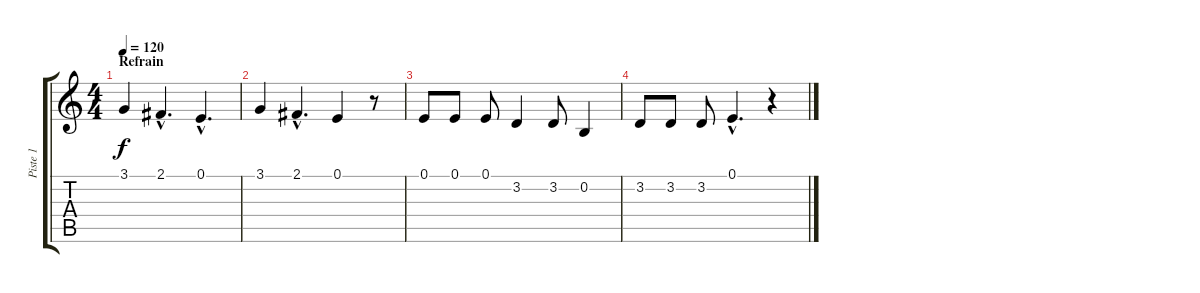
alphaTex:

\track ("Piste 1" "Piste 1") {instrument lead6voice}
\staff {score tabs}
\tuning (E4 B3 G3 D3 A2 E2) {hide}
\ts (4 4)
\section ("" "Refrain")
\tempo 120
\clef g2
\ks c
3.1.4{dy f} 2.1{hac}.4{d} 0.1{hac}.4{d} |
3.1.4 2.1{hac}.4{d} 0.1.4 r.8 |
0.1.8 0.1.8 0.1.8 3.2.4 3.2.8 0.2.4 |
3.2.8 3.2.8 3.2.8 0.1{hac}.4{d} r.4
